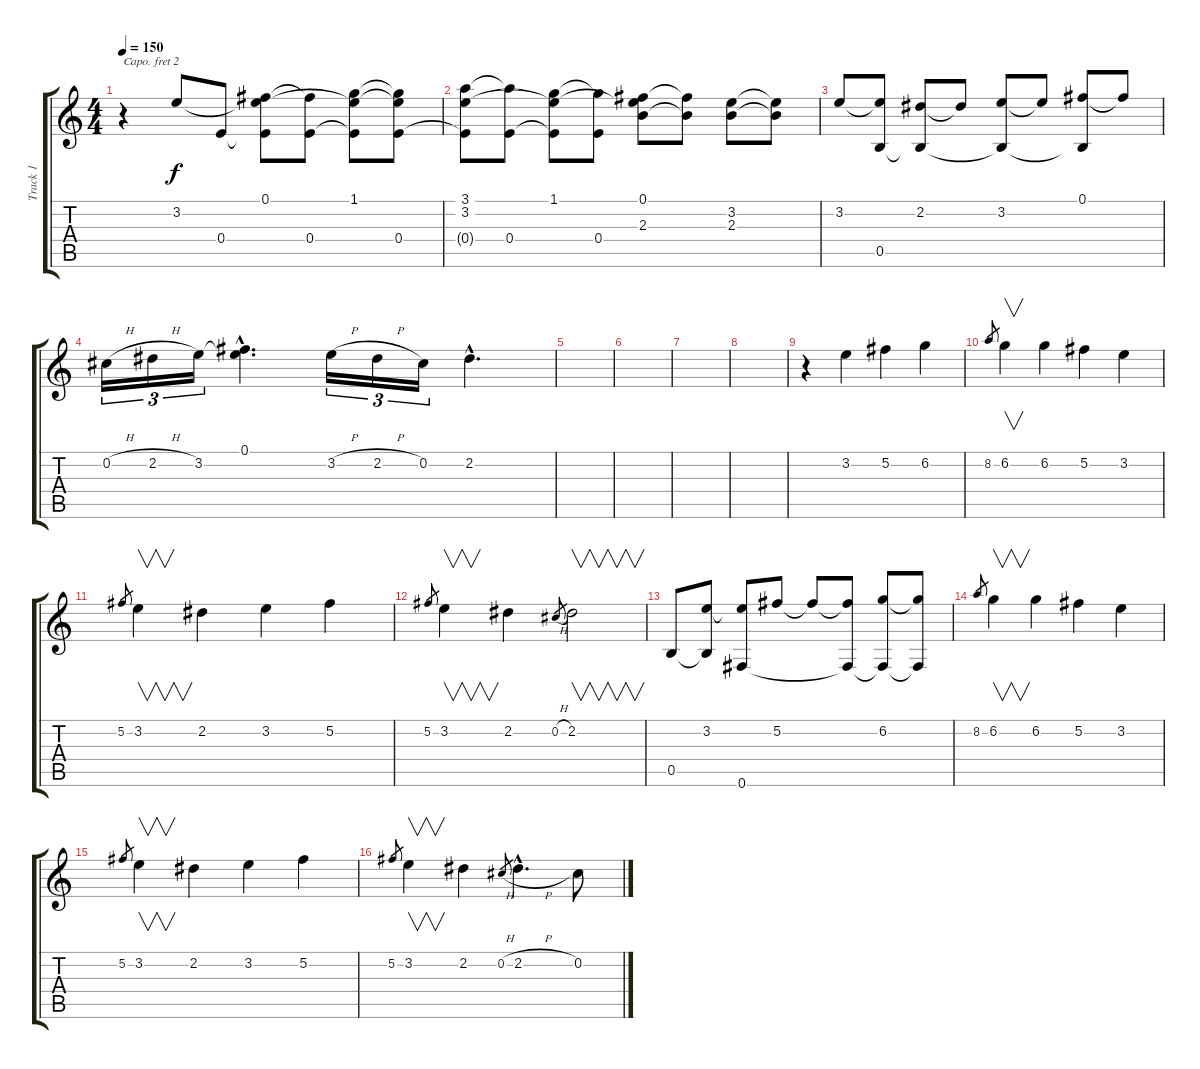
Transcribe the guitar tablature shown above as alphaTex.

\track ("Track 1" "Track 1") {instrument acousticguitarsteel}
\staff {score tabs}
\capo 2
\tuning (E4 B3 G3 D3 A2 E2) {hide}
\ts (4 4)
\tempo 150
\clef g2
\ks c
r.4{dy f instrument acousticguitarsteel} 3.2.8 0.4.8 (0.1 3.2{t} 0.4{t}).8 (0.1{t} 0.4).8 (1.1 3.2{t} 0.4{t}).8 (1.1{t} 3.2{t} 0.4).8 |
(3.1 3.2 0.4{t}).8 (3.1{t} 0.4).8 (1.1 3.2{t} 0.4{t}).8 (1.1{t} 0.4).8 (0.1 3.2{t} 2.3).8 (0.1{t} 2.3{t}).8 (3.2 2.3).8 (3.2{t} 2.3{t}).8 |
3.2.8 (3.2{t} 0.5).8 (2.2 0.5{t}).8 2.2{t}.8 (3.2 0.5{t}).8 3.2{t}.8 (0.1 0.5{t}).8 0.1{t}.8 |
0.2{h}.16{tu (3 2)} 2.2{h}.16{tu (3 2)} 3.2.16{tu (3 2)} (0.1{hac} 3.2{hac t}).4{d} 3.2{h}.16{tu (3 2)} 2.2{h}.16{tu (3 2)} 0.2.16{tu (3 2)} 2.2{hac}.4{d} |
|
|
|
|
r.4 3.2.4 5.2.4 6.2.4 |
8.2.8{gr} 6.2.4{v} 6.2.4 5.2.4 3.2.4 |
5.2.8{gr} 3.2.4{v} 2.2.4 3.2.4 5.2.4 |
5.2.8{gr} 3.2.4{v} 2.2.4 0.2{h}.8{gr} 2.2.2{v} |
0.5.8 (3.2 0.5{t}).8 (3.2{t} 0.6).8 5.2.8 5.2{t}.8 (5.2{t} 0.6{t}).8 (6.2 0.6{t}).8 (6.2{t} 0.6{t}).8 |
8.2.8{gr} 6.2.4{v} 6.2.4 5.2.4 3.2.4 |
5.2.8{gr} 3.2.4{v} 2.2.4 3.2.4 5.2.4 |
5.2.8{gr} 3.2.4{v} 2.2.4 0.2{h}.8{gr} 2.2{h hac}.4{d} 0.2.8
